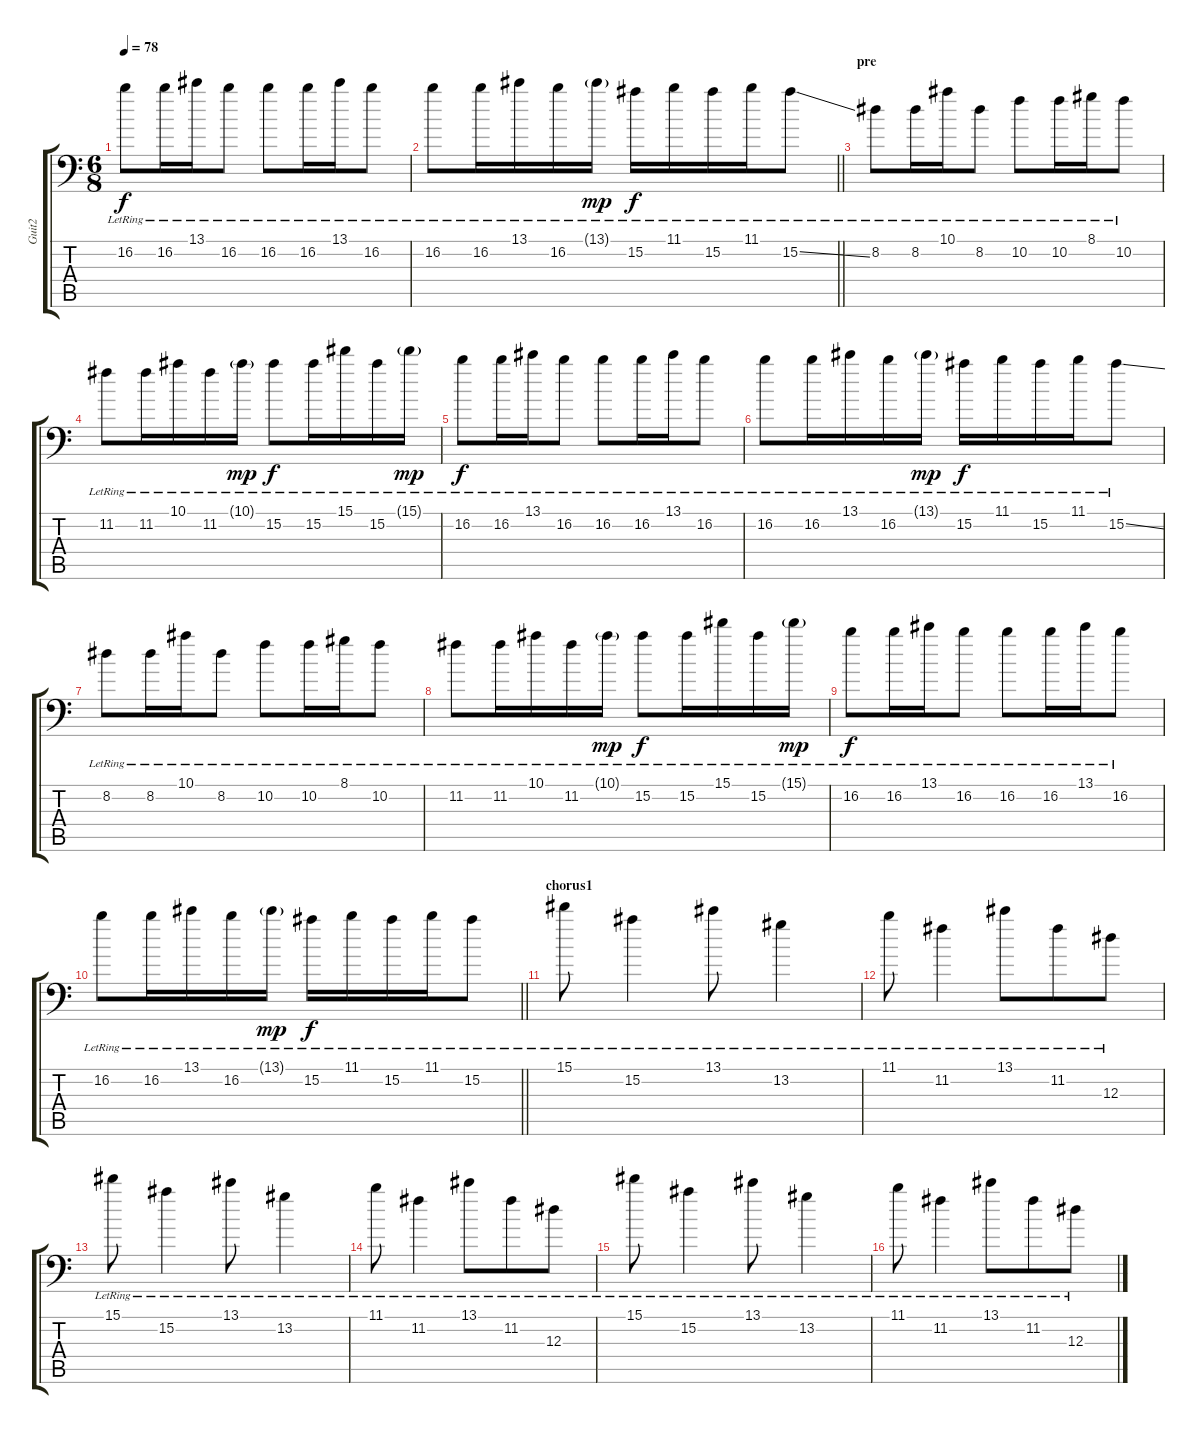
\track ("Guit2" "Guit2") {instrument electricguitarclean}
\staff {score tabs}
\tuning (C4 G3 Eb3 Bb2 F2 Bb1) {hide}
\ts (6 8)
\tempo 78
\clef f4
\ks c
16.2{lr}.8{dy f} 16.2{lr}.16 13.1{lr}.16 16.2{lr}.8 16.2{lr}.8 16.2{lr}.16 13.1{lr}.16 16.2{lr}.8 |
\barLineRight lightlight
16.2{lr}.8 16.2{lr}.16 13.1{lr}.16 16.2{lr}.16 13.1{g lr}.16{dy mp} 15.2{lr}.16{dy f} 11.1{lr}.16 15.2{lr}.16 11.1{lr}.16 15.2{ss lr}.8 |
\section ("" "pre")
8.2{lr}.8{volume 6} 8.2{lr}.16 10.1{lr}.16 8.2{lr}.8 10.2{lr}.8 10.2{lr}.16 8.1{lr}.16 10.2{lr}.8 |
11.2{lr}.8 11.2{lr}.16 10.1{lr}.16 11.2{lr}.16 10.1{g lr}.16{dy mp} 15.2{lr}.8{dy f} 15.2{lr}.16 15.1{lr}.16 15.2{lr}.16 15.1{g lr}.16{dy mp} |
16.2{lr}.8{dy f} 16.2{lr}.16 13.1{lr}.16 16.2{lr}.8 16.2{lr}.8 16.2{lr}.16 13.1{lr}.16 16.2{lr}.8 |
16.2{lr}.8 16.2{lr}.16 13.1{lr}.16 16.2{lr}.16 13.1{g lr}.16{dy mp} 15.2{lr}.16{dy f} 11.1{lr}.16 15.2{lr}.16 11.1{lr}.16 15.2{ss lr}.8 |
8.2{lr}.8 8.2{lr}.16 10.1{lr}.16 8.2{lr}.8 10.2{lr}.8 10.2{lr}.16 8.1{lr}.16 10.2{lr}.8 |
11.2{lr}.8 11.2{lr}.16 10.1{lr}.16 11.2{lr}.16 10.1{g lr}.16{dy mp} 15.2{lr}.8{dy f} 15.2{lr}.16 15.1{lr}.16 15.2{lr}.16 15.1{g lr}.16{dy mp} |
16.2{lr}.8{dy f} 16.2{lr}.16 13.1{lr}.16 16.2{lr}.8 16.2{lr}.8 16.2{lr}.16 13.1{lr}.16 16.2{lr}.8 |
\barLineRight lightlight
16.2{lr}.8 16.2{lr}.16 13.1{lr}.16 16.2{lr}.16 13.1{g lr}.16{dy mp} 15.2{lr}.16{dy f} 11.1{lr}.16 15.2{lr}.16 11.1{lr}.16 15.2{lr}.8 |
\section ("" "chorus1")
15.1{lr}.8{volume 8} 15.2{lr}.4 13.1{lr}.8 13.2{lr}.4 |
11.1{lr}.8 11.2{lr}.4 13.1{lr}.8 11.2{lr}.8 12.3{lr}.8 |
15.1{lr}.8 15.2{lr}.4 13.1{lr}.8 13.2{lr}.4 |
11.1{lr}.8 11.2{lr}.4 13.1{lr}.8 11.2{lr}.8 12.3{lr}.8 |
15.1{lr}.8 15.2{lr}.4 13.1{lr}.8 13.2{lr}.4 |
11.1{lr}.8 11.2{lr}.4 13.1{lr}.8 11.2{lr}.8 12.3{lr}.8
